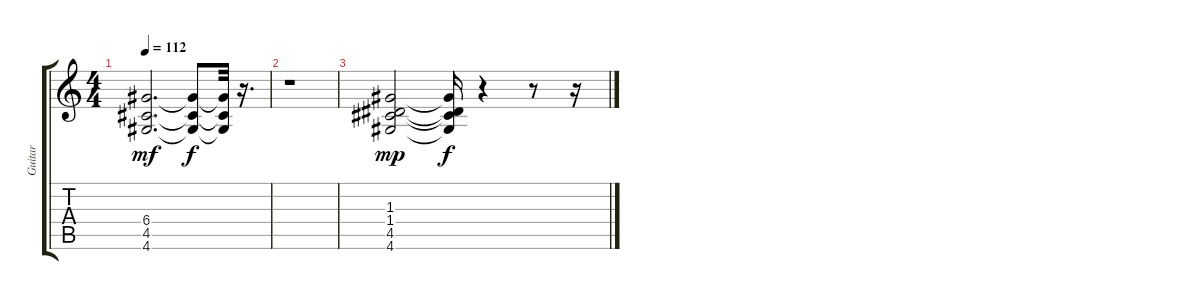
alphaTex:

\track ("Guitar" "Guitar") {instrument acousticguitarsteel}
\staff {score tabs}
\tuning (E4 B3 G3 D3 A2 E2) {hide}
\ts (4 4)
\tempo 112
\clef g2
\ks c
(6.4 4.5 4.6).2{d dy mf} (6.4{t} 4.5{t} 4.6{t}).8{dy f} (6.4{t} 4.5{t} 4.6{t}).32 r.16{d} |
r.1 |
(1.3 1.4 4.5 4.6).2{dy mp} (1.3{t} 1.4{t} 4.5{t} 4.6{t}).16{dy f} r.4 r.8 r.16
